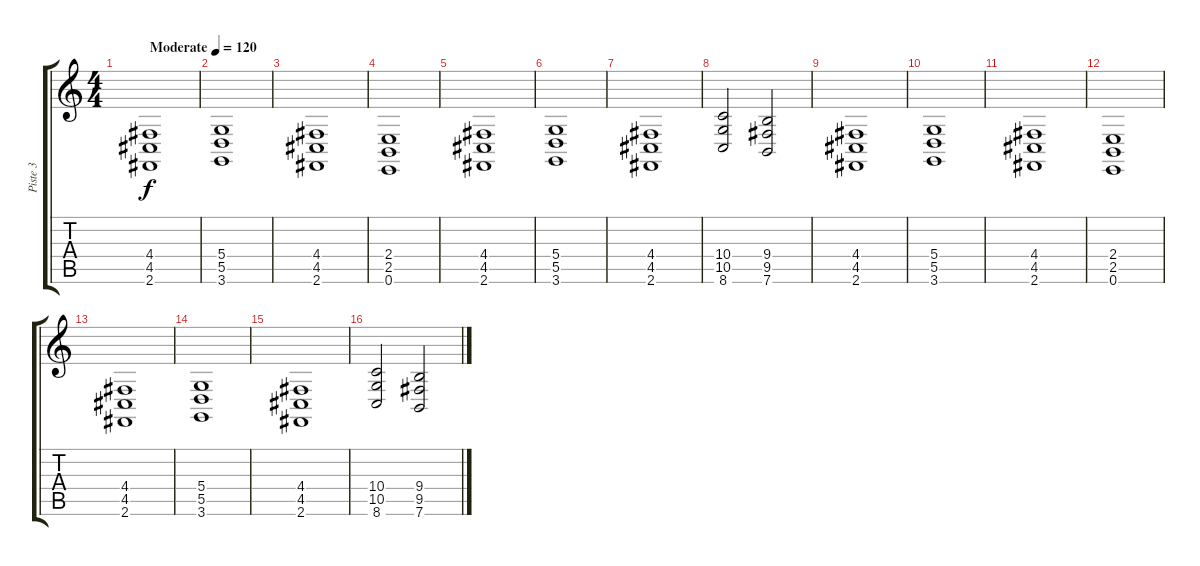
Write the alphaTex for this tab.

\track ("Piste 3" "Piste 3") {instrument pad2warm}
\staff {score tabs}
\tuning (E4 B3 G3 D3 A2 E2) {hide}
\ts (4 4)
\tempo (120 "Moderate")
\clef g2
\ks c
(4.4 4.5 2.6).1{dy f instrument pad2warm} |
(5.4 5.5 3.6).1 |
(4.4 4.5 2.6).1 |
(2.4 2.5 0.6).1 |
(4.4 4.5 2.6).1 |
(5.4 5.5 3.6).1 |
(4.4 4.5 2.6).1 |
(10.4 10.5 8.6).2 (9.4 9.5 7.6).2 |
(4.4 4.5 2.6).1 |
(5.4 5.5 3.6).1 |
(4.4 4.5 2.6).1 |
(2.4 2.5 0.6).1 |
(4.4 4.5 2.6).1 |
(5.4 5.5 3.6).1 |
(4.4 4.5 2.6).1 |
(10.4 10.5 8.6).2 (9.4 9.5 7.6).2
